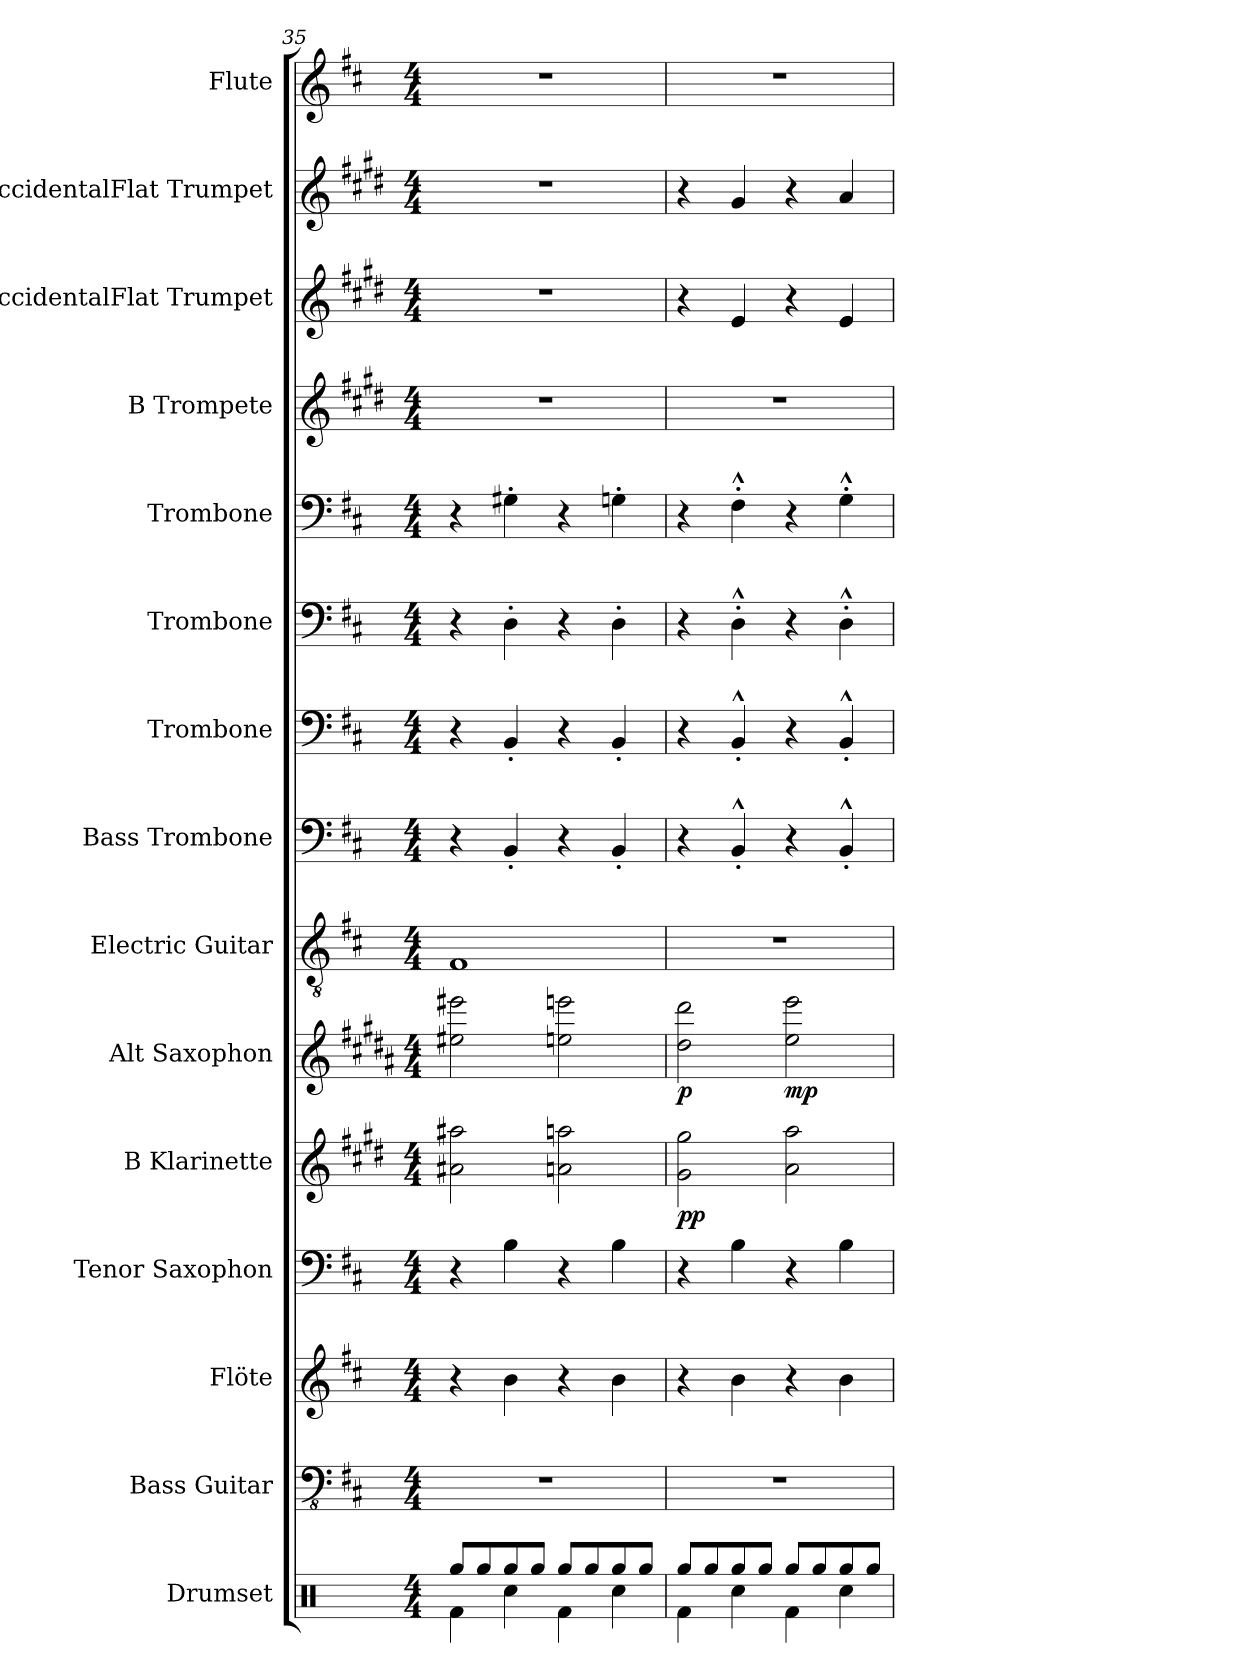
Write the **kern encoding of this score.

**kern	**kern	**kern	**kern	**kern	**dynam	**kern	**dynam	**kern	**kern	**kern	**kern	**kern	**kern	**kern	**kern	**kern
*part15	*part14	*part13	*part12	*part11	*part11	*part10	*part10	*part9	*part8	*part7	*part6	*part5	*part4	*part3	*part2	*part1
*staff15	*staff14	*staff13	*staff12	*staff11	*staff11	*staff10	*staff10	*staff9	*staff8	*staff7	*staff6	*staff5	*staff4	*staff3	*staff2	*staff1
*I"Drumset	*I"Bass Guitar	*I"Flöte	*I"Tenor Saxophon	*I"B Klarinette	*	*I"Alt Saxophon	*	*I"Electric Guitar	*I"Bass Trombone	*I"Trombone	*I"Trombone	*I"Trombone	*I"B Trompete	*I"BaccidentalFlat Trumpet	*I"BaccidentalFlat Trumpet	*I"Flute
*I'Drs.	*I'B. Guit.	*I'Fl.	*I'T. Sax.	*I'B Kl.	*	*I'A. Sax.	*	*I'El. Guit.	*I'B. Trb.	*I'Trb.	*I'Trb.	*I'Trb.	*I'B Tpt.	*I'BaccidentalFlat Tpt.	*I'BaccidentalFlat Tpt.	*I'Fl.
*clefX	*clefFv4	*clefG2	*clefF4	*clefG2	*	*clefG2	*	*clefGv2	*clefF4	*clefF4	*clefF4	*clefF4	*clefG2	*clefG2	*clefG2	*clefG2
*	*	*	*ITrd8c14	*ITrd1c2	*	*ITrd5c9	*	*	*	*	*	*	*ITrd1c2	*ITrd1c2	*ITrd1c2	*
*k[]	*k[f#c#]	*k[f#c#]	*k[f#c#]	*k[f#c#]	*	*k[f#c#]	*	*k[f#c#]	*k[f#c#]	*k[f#c#]	*k[f#c#]	*k[f#c#]	*k[f#c#]	*k[f#c#]	*k[f#c#]	*k[f#c#]
*M4/4	*M4/4	*M4/4	*M4/4	*M4/4	*	*M4/4	*	*M4/4	*M4/4	*M4/4	*M4/4	*M4/4	*M4/4	*M4/4	*M4/4	*M4/4
=35	=35	=35	=35	=35	=35	=35	=35	=35	=35	=35	=35	=35	=35	=35	=35	=35
*^	*	*	*	*	*	*	*	*	*	*	*	*	*	*	*	*
8Rgg/L	4Rf\	1r	4r	4r	2g#X\ 2gg#X\	.	2g#X\ 2gg#X\	.	1F#	4r	4r	4r	4r	1r	1r	1r	1r
8Rgg/	.	.	.	.	.	.	.	.	.	.	.	.	.	.	.	.	.
8Rgg/	4Rcc\	.	4b\	4BB\	.	.	.	.	.	4BB'/	4BB'/	4D'\	4G#X'\	.	.	.	.
8Rgg/J	.	.	.	.	.	.	.	.	.	.	.	.	.	.	.	.	.
8Rgg/L	4Rf\	.	4r	4r	2gn\ 2ggn\	.	2gn\ 2ggn\	.	.	4r	4r	4r	4r	.	.	.	.
8Rgg/	.	.	.	.	.	.	.	.	.	.	.	.	.	.	.	.	.
8Rgg/	4Rcc\	.	4b\	4BB\	.	.	.	.	.	4BB'/	4BB'/	4D'\	4Gn'\	.	.	.	.
8Rgg/J	.	.	.	.	.	.	.	.	.	.	.	.	.	.	.	.	.
!!LO:PB:g=z
=36	=36	=36	=36	=36	=36	=36	=36	=36	=36	=36	=36	=36	=36	=36	=36	=36	=36
!	!	!	!	!	!	!LO:DY:b	!	!	!	!	!	!	!	!	!	!	!
!	!	!	!	!	!	!LO:DY:n=1:b	!	!LO:DY:b	!	!	!	!	!	!	!	!	!
8Rgg/L	4Rf\	1r	4r	4r	2f#\ 2ff#\	p p	2f#\ 2ff#\	p	1r	4r	4r	4r	4r	1r	4r	4r	1r
8Rgg/	.	.	.	.	.	.	.	.	.	.	.	.	.	.	.	.	.
8Rgg/	4Rcc\	.	4b\	4BB\	.	.	.	.	.	4BB'^^/	4BB'^^/	4D'^^\	4F#'^^\	.	4d/	4f#/	.
8Rgg/J	.	.	.	.	.	.	.	.	.	.	.	.	.	.	.	.	.
!	!	!	!	!	!	!LO:DY:n=2:b	!	!	!	!	!	!	!	!	!	!	!
!	!	!	!	!	!	!LO:DY:n=3:b	!	!LO:DY:b	!	!	!	!	!	!	!	!	!
8Rgg/L	4Rf\	.	4r	4r	2g\ 2gg\	mp mp	2g\ 2gg\	mp	.	4r	4r	4r	4r	.	4r	4r	.
8Rgg/	.	.	.	.	.	.	.	.	.	.	.	.	.	.	.	.	.
8Rgg/	4Rcc\	.	4b\	4BB\	.	.	.	.	.	4BB'^^/	4BB'^^/	4D'^^\	4G'^^\	.	4d/	4g/	.
8Rgg/J	.	.	.	.	.	.	.	.	.	.	.	.	.	.	.	.	.
*v	*v	*	*	*	*	*	*	*	*	*	*	*	*	*	*	*	*
=	=	=	=	=	=	=	=	=	=	=	=	=	=	=	=	=
*-	*-	*-	*-	*-	*-	*-	*-	*-	*-	*-	*-	*-	*-	*-	*-	*-
